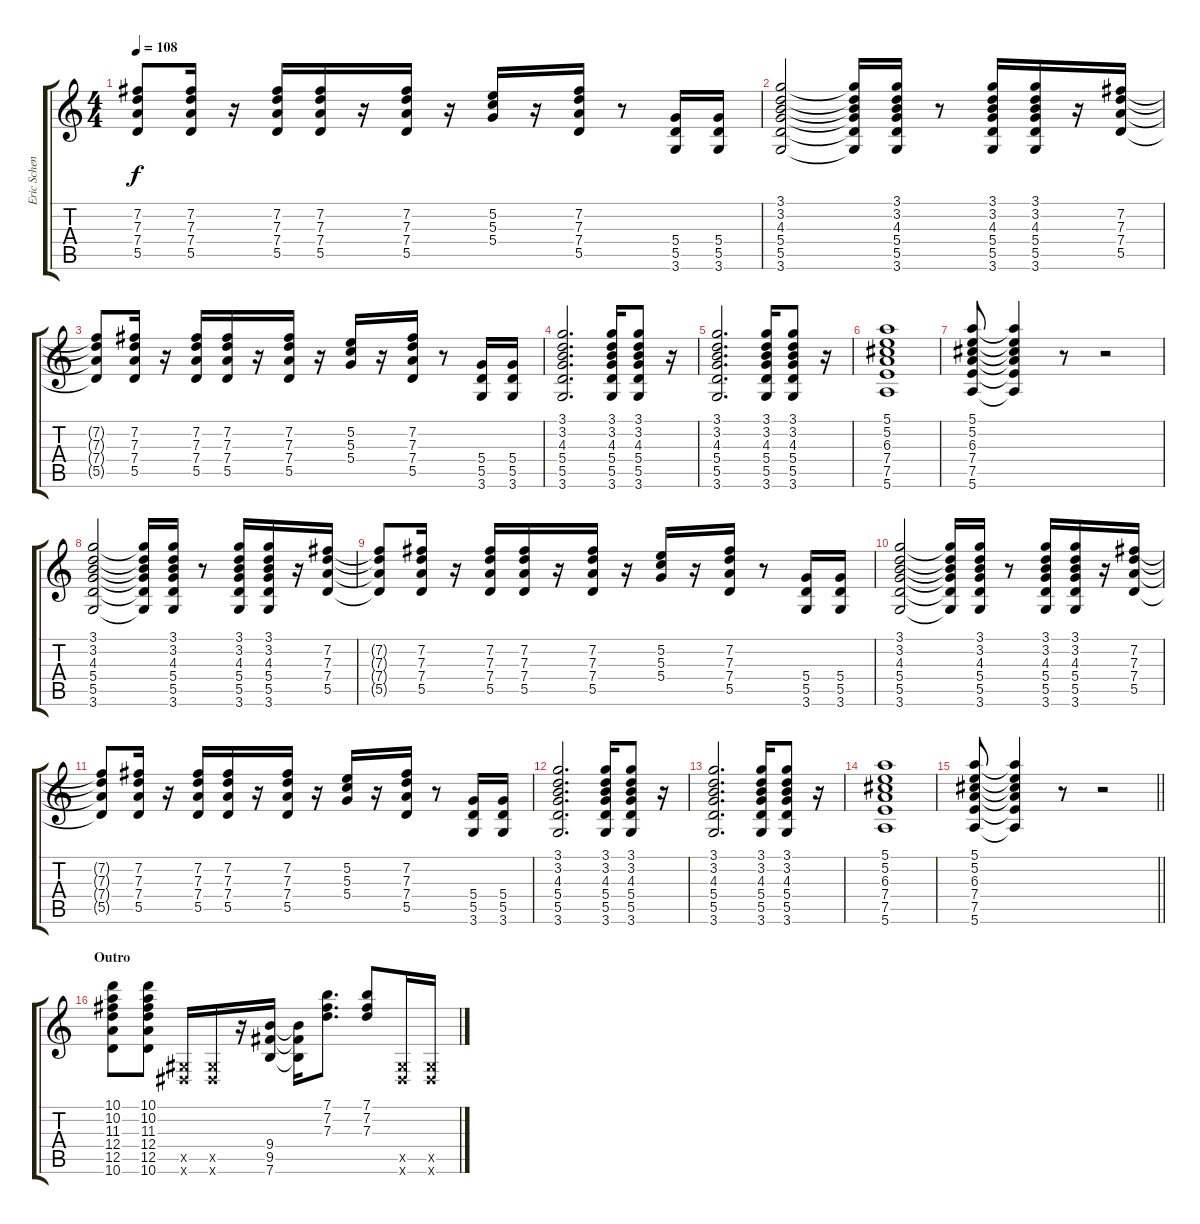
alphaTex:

\track ("Eric Schenkman" "Eric Schen") {instrument distortionguitar}
\staff {score tabs}
\tuning (E4 B3 G3 D3 A2 E2) {hide}
\ts (4 4)
\tempo 108
\clef g2
\ks c
(7.2{t} 7.3{t} 7.4{t} 5.5{t}).8{dy f} (7.2 7.3 7.4 5.5).16 r.16 (7.2 7.3 7.4 5.5).16 (7.2 7.3 7.4 5.5).16 r.16 (7.2 7.3 7.4 5.5).16 r.16 (5.2 5.3 5.4).16 r.16 (7.2 7.3 7.4 5.5).16 r.8 (5.4 5.5 3.6).16 (5.4 5.5 3.6).16 |
(3.1 3.2 4.3 5.4 5.5 3.6).2 (3.1{t} 3.2{t} 4.3{t} 5.4{t} 5.5{t} 3.6{t}).16 (3.1 3.2 4.3 5.4 5.5 3.6).16 r.8 (3.1 3.2 4.3 5.4 5.5 3.6).16 (3.1 3.2 4.3 5.4 5.5 3.6).16 r.16 (7.2 7.3 7.4 5.5).16 |
(7.2{t} 7.3{t} 7.4{t} 5.5{t}).8 (7.2 7.3 7.4 5.5).16 r.16 (7.2 7.3 7.4 5.5).16 (7.2 7.3 7.4 5.5).16 r.16 (7.2 7.3 7.4 5.5).16 r.16 (5.2 5.3 5.4).16 r.16 (7.2 7.3 7.4 5.5).16 r.8 (5.4 5.5 3.6).16 (5.4 5.5 3.6).16 |
(3.1 3.2 4.3 5.4 5.5 3.6).2{d} (3.1 3.2 4.3 5.4 5.5 3.6).16 (3.1 3.2 4.3 5.4 5.5 3.6).8 r.16 |
(3.1 3.2 4.3 5.4 5.5 3.6).2{d} (3.1 3.2 4.3 5.4 5.5 3.6).16 (3.1 3.2 4.3 5.4 5.5 3.6).8 r.16 |
(5.1 5.2 6.3 7.4 7.5 5.6).1 |
(5.1 5.2 6.3 7.4 7.5 5.6).8 (5.1{t} 5.2{t} 6.3{t} 7.4{t} 7.5{t} 5.6{t}).4 r.8 r.2 |
(3.1 3.2 4.3 5.4 5.5 3.6).2 (3.1{t} 3.2{t} 4.3{t} 5.4{t} 5.5{t} 3.6{t}).16 (3.1 3.2 4.3 5.4 5.5 3.6).16 r.8 (3.1 3.2 4.3 5.4 5.5 3.6).16 (3.1 3.2 4.3 5.4 5.5 3.6).16 r.16 (7.2 7.3 7.4 5.5).16 |
(7.2{t} 7.3{t} 7.4{t} 5.5{t}).8 (7.2 7.3 7.4 5.5).16 r.16 (7.2 7.3 7.4 5.5).16 (7.2 7.3 7.4 5.5).16 r.16 (7.2 7.3 7.4 5.5).16 r.16 (5.2 5.3 5.4).16 r.16 (7.2 7.3 7.4 5.5).16 r.8 (5.4 5.5 3.6).16 (5.4 5.5 3.6).16 |
(3.1 3.2 4.3 5.4 5.5 3.6).2 (3.1{t} 3.2{t} 4.3{t} 5.4{t} 5.5{t} 3.6{t}).16 (3.1 3.2 4.3 5.4 5.5 3.6).16 r.8 (3.1 3.2 4.3 5.4 5.5 3.6).16 (3.1 3.2 4.3 5.4 5.5 3.6).16 r.16 (7.2 7.3 7.4 5.5).16 |
(7.2{t} 7.3{t} 7.4{t} 5.5{t}).8 (7.2 7.3 7.4 5.5).16 r.16 (7.2 7.3 7.4 5.5).16 (7.2 7.3 7.4 5.5).16 r.16 (7.2 7.3 7.4 5.5).16 r.16 (5.2 5.3 5.4).16 r.16 (7.2 7.3 7.4 5.5).16 r.8 (5.4 5.5 3.6).16 (5.4 5.5 3.6).16 |
(3.1 3.2 4.3 5.4 5.5 3.6).2{d} (3.1 3.2 4.3 5.4 5.5 3.6).16 (3.1 3.2 4.3 5.4 5.5 3.6).8 r.16 |
(3.1 3.2 4.3 5.4 5.5 3.6).2{d} (3.1 3.2 4.3 5.4 5.5 3.6).16 (3.1 3.2 4.3 5.4 5.5 3.6).8 r.16 |
(5.1 5.2 6.3 7.4 7.5 5.6).1 |
\barLineRight lightlight
(5.1 5.2 6.3 7.4 7.5 5.6).8 (5.1{t} 5.2{t} 6.3{t} 7.4{t} 7.5{t} 5.6{t}).4 r.8 r.2 |
\section ("" "Outro")
(10.1 10.2 11.3 12.4 12.5 10.6).8 (10.1 10.2 11.3 12.4 12.5 10.6).8 (-1.5{x} -1.6{x}).16 (-1.5{x} -1.6{x}).16 r.16 (9.4 9.5 7.6).16 (9.4{t} 9.5{t} 7.6{t}).16 (7.1 7.2 7.3).8{d} (7.1 7.2 7.3).8 (-1.5{x} -1.6{x}).16 (-1.5{x} -1.6{x}).16
